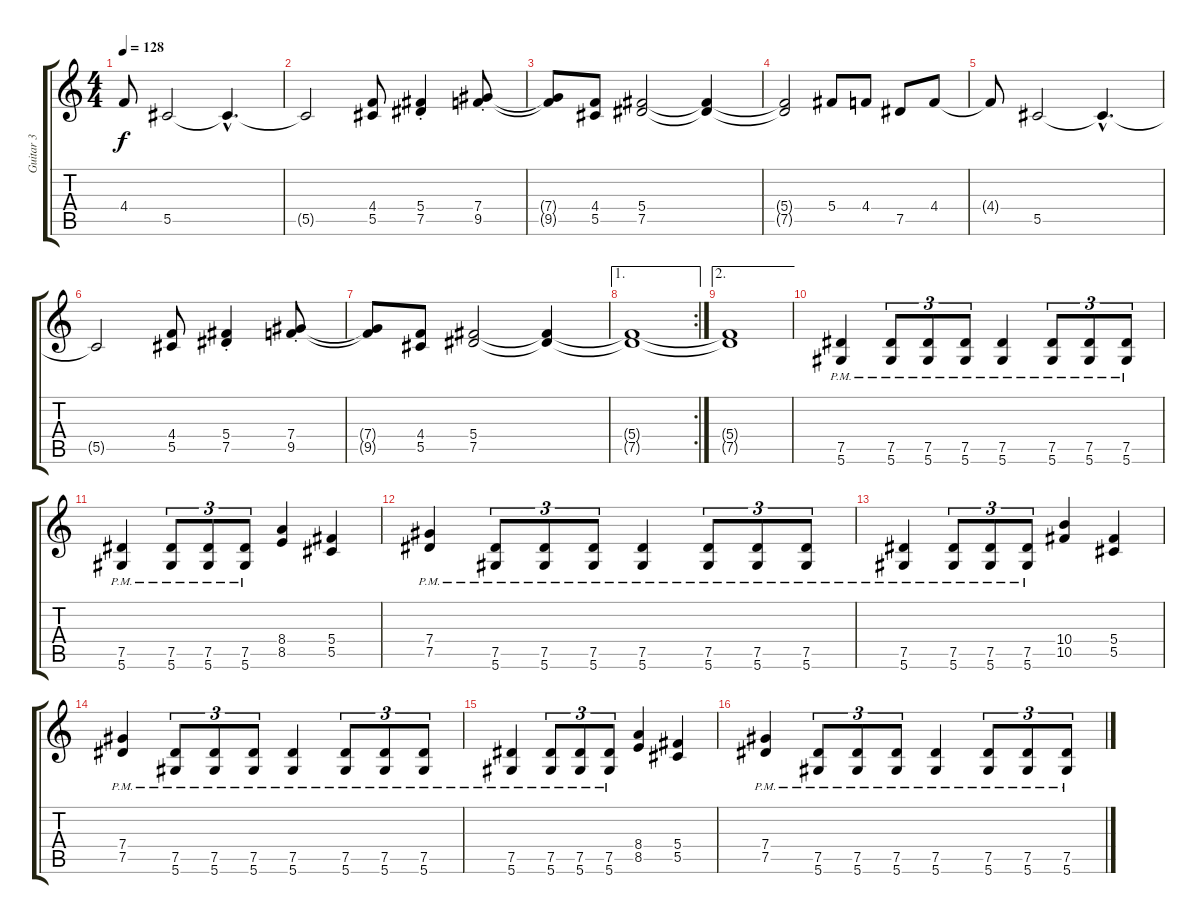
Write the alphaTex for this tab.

\track ("Guitar 3" "Guitar 3") {instrument overdrivenguitar}
\staff {score tabs}
\tuning (Eb4 Bb3 Gb3 Db3 Ab2 Eb2) {hide}
\ts (4 4)
\tempo 128
\clef g2
\ks c
4.4{t}.8{dy f} 5.5.2 5.5{hac t}.4{d} |
5.5{t}.2 (4.4 5.5).8 (5.4{st} 7.5{st}).4 (7.4{st} 9.5{st}).8 |
(7.4{t} 9.5{t}).8 (4.4 5.5).8 (5.4 7.5).2 (5.4{t} 7.5{t}).4 |
(5.4{t} 7.5{t}).2 5.4.8 4.4.8 7.5.8 4.4.8 |
4.4{t}.8 5.5.2 5.5{hac t}.4{d} |
5.5{t}.2 (4.4 5.5).8 (5.4{st} 7.5{st}).4 (7.4{st} 9.5{st}).8 |
(7.4{t} 9.5{t}).8 (4.4 5.5).8 (5.4 7.5).2 (5.4{t} 7.5{t}).4 |
\ae 1
\rc 2
(5.4{t} 7.5{t}).1 |
\ae 2
(5.4{t} 7.5{t}).1 |
(7.5{pm} 5.6{pm}).4{volume 10 balance 14 instrument overdrivenguitar} (7.5{pm} 5.6{pm}).8{tu (3 2)} (7.5{pm} 5.6{pm}).8{tu (3 2)} (7.5{pm} 5.6{pm}).8{tu (3 2)} (7.5{pm} 5.6{pm}).4 (7.5{pm} 5.6{pm}).8{tu (3 2)} (7.5{pm} 5.6{pm}).8{tu (3 2)} (7.5{pm} 5.6{pm}).8{tu (3 2)} |
(7.5{pm} 5.6{pm}).4 (7.5{pm} 5.6{pm}).8{tu (3 2)} (7.5{pm} 5.6{pm}).8{tu (3 2)} (7.5{pm} 5.6{pm}).8{tu (3 2)} (8.4 8.5).4 (5.4 5.5).4 |
(7.4{pm} 7.5{pm}).4 (7.5{pm} 5.6{pm}).8{tu (3 2)} (7.5{pm} 5.6{pm}).8{tu (3 2)} (7.5{pm} 5.6{pm}).8{tu (3 2)} (7.5{pm} 5.6{pm}).4 (7.5{pm} 5.6{pm}).8{tu (3 2)} (7.5{pm} 5.6{pm}).8{tu (3 2)} (7.5{pm} 5.6{pm}).8{tu (3 2)} |
(7.5{pm} 5.6{pm}).4 (7.5{pm} 5.6{pm}).8{tu (3 2)} (7.5{pm} 5.6{pm}).8{tu (3 2)} (7.5{pm} 5.6{pm}).8{tu (3 2)} (10.4 10.5).4 (5.4 5.5).4 |
(7.4{pm} 7.5{pm}).4 (7.5{pm} 5.6{pm}).8{tu (3 2)} (7.5{pm} 5.6{pm}).8{tu (3 2)} (7.5{pm} 5.6{pm}).8{tu (3 2)} (7.5{pm} 5.6{pm}).4 (7.5{pm} 5.6{pm}).8{tu (3 2)} (7.5{pm} 5.6{pm}).8{tu (3 2)} (7.5{pm} 5.6{pm}).8{tu (3 2)} |
(7.5{pm} 5.6{pm}).4 (7.5{pm} 5.6{pm}).8{tu (3 2)} (7.5{pm} 5.6{pm}).8{tu (3 2)} (7.5{pm} 5.6{pm}).8{tu (3 2)} (8.4 8.5).4 (5.4 5.5).4 |
(7.4{pm} 7.5{pm}).4 (7.5{pm} 5.6{pm}).8{tu (3 2)} (7.5{pm} 5.6{pm}).8{tu (3 2)} (7.5{pm} 5.6{pm}).8{tu (3 2)} (7.5{pm} 5.6{pm}).4 (7.5{pm} 5.6{pm}).8{tu (3 2)} (7.5{pm} 5.6{pm}).8{tu (3 2)} (7.5{pm} 5.6{pm}).8{tu (3 2)}
